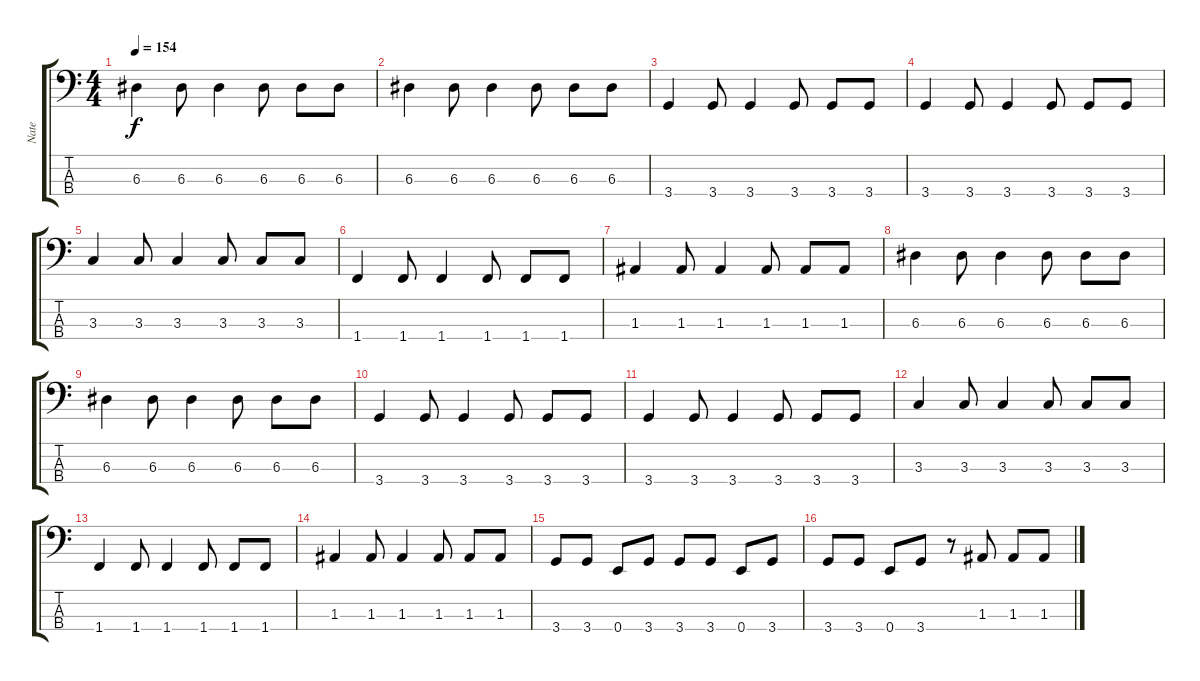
\track ("Nate" "Nate") {instrument electricbasspick}
\staff {score tabs}
\tuning (G2 D2 A1 E1) {hide}
\ts (4 4)
\tempo 154
\clef f4
\ks c
6.3.4{dy f} 6.3.8 6.3.4 6.3.8 6.3.8 6.3.8 |
6.3.4 6.3.8 6.3.4 6.3.8 6.3.8 6.3.8 |
3.4.4 3.4.8 3.4.4 3.4.8 3.4.8 3.4.8 |
3.4.4 3.4.8 3.4.4 3.4.8 3.4.8 3.4.8 |
3.3.4 3.3.8 3.3.4 3.3.8 3.3.8 3.3.8 |
1.4.4 1.4.8 1.4.4 1.4.8 1.4.8 1.4.8 |
1.3.4 1.3.8 1.3.4 1.3.8 1.3.8 1.3.8 |
6.3.4 6.3.8 6.3.4 6.3.8 6.3.8 6.3.8 |
6.3.4 6.3.8 6.3.4 6.3.8 6.3.8 6.3.8 |
3.4.4 3.4.8 3.4.4 3.4.8 3.4.8 3.4.8 |
3.4.4 3.4.8 3.4.4 3.4.8 3.4.8 3.4.8 |
3.3.4 3.3.8 3.3.4 3.3.8 3.3.8 3.3.8 |
1.4.4 1.4.8 1.4.4 1.4.8 1.4.8 1.4.8 |
1.3.4 1.3.8 1.3.4 1.3.8 1.3.8 1.3.8 |
3.4.8 3.4.8 0.4.8 3.4.8 3.4.8 3.4.8 0.4.8 3.4.8 |
3.4.8 3.4.8 0.4.8 3.4.8 r.8 1.3.8 1.3.8 1.3.8
